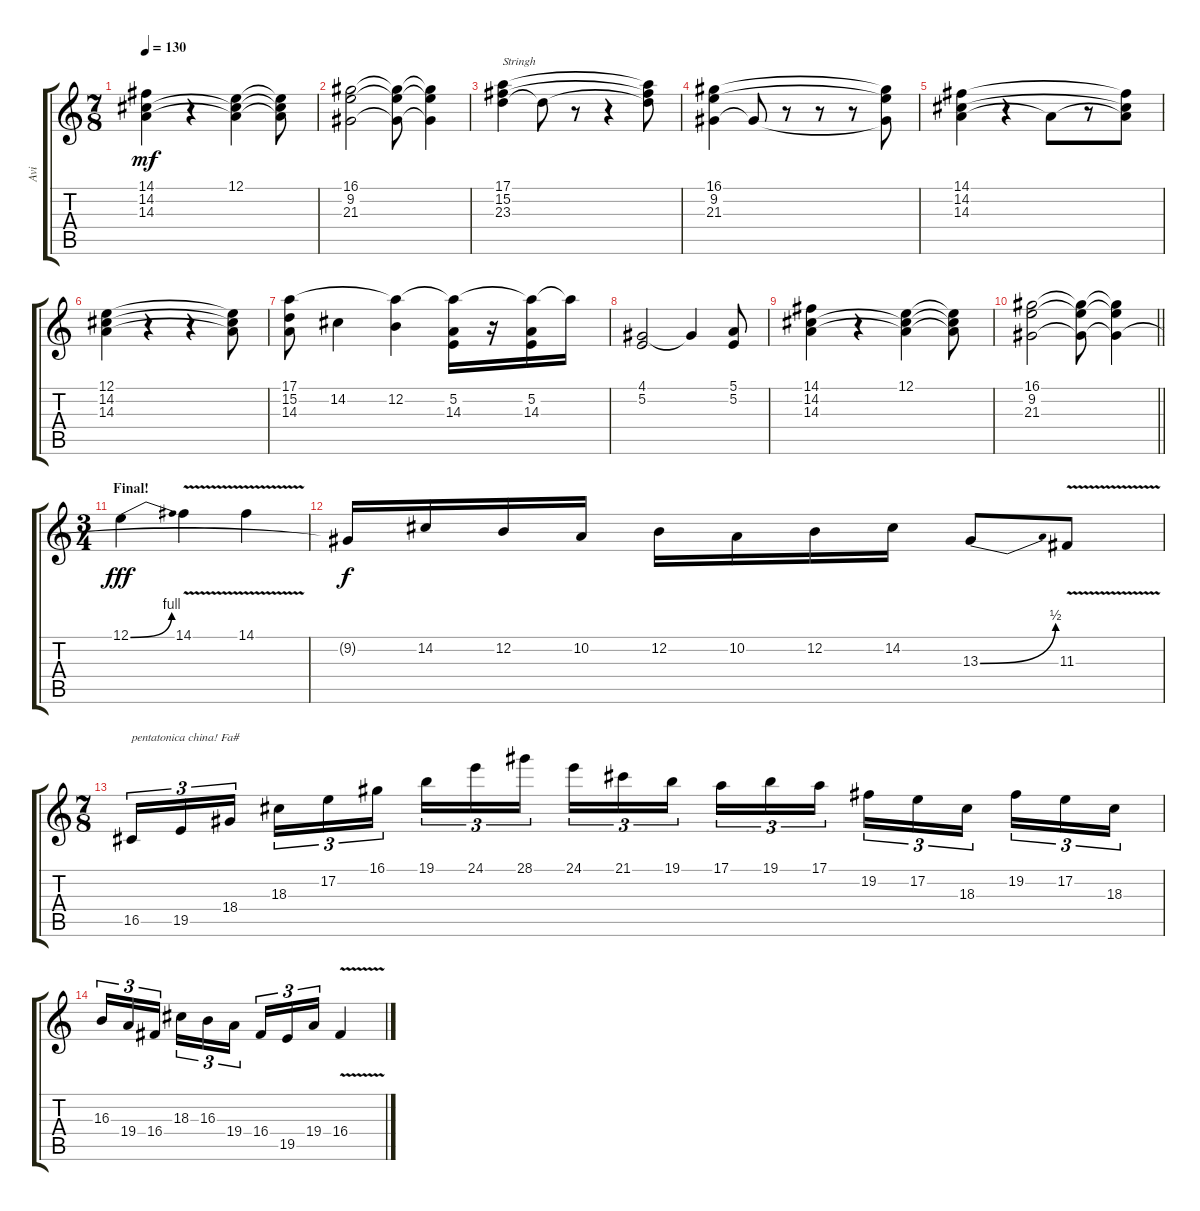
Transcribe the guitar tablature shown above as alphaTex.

\track ("Avi" "Avi") {instrument lead2sawtooth}
\staff {score tabs}
\tuning (E4 B3 G3 D3 A2 E2) {hide}
\ts (7 8)
\tempo 130
\clef g2
\ks c
(14.1 14.2 14.3).4{dy mf} r.4 (12.1 14.2{t} 14.3{t}).4 (12.1{t} 14.2{t} 14.3{t}).8 |
(16.1 9.2 21.3).2 (16.1{t} 9.2{t} 21.3{t}).8 (16.1{t} 9.2{t} 21.3{t}).4 |
(17.1 15.2 23.3).4{txt "Stringh" instrument stringensemble1} 15.2{t}.8 r.8 r.4 (17.1{t} 15.2{t} 23.3{t}).8 |
(16.1 9.2 21.3).4 9.2{t}.8 r.8 r.8 r.8 (16.1{t} 9.2{t} 21.3{t}).8 |
(14.1 14.2 14.3).4 r.4 14.3{t}.8 r.8 (14.1{t} 14.2{t} 14.3{t}).8 |
(12.1 14.2 14.3).4 r.4 r.4 (12.1{t} 14.2{t} 14.3{t}).8 |
(17.1 15.2 14.3).8 14.2.4 (17.1{t} 12.2).4 (17.1{t} 5.2 14.3).16 r.16 (17.1{t} 5.2 14.3).16 17.1{t}.16 |
(4.1 5.2).2 4.1{t}.4 (5.1 5.2).8 |
(14.1 14.2 14.3).4 r.4 (12.1 14.2{t} 14.3{t}).4 (12.1{t} 14.2{t} 14.3{t}).8 |
\barLineRight lightlight
(16.1 9.2 21.3).2 (16.1{t} 9.2{t} 21.3{t}).8 (16.1{t} 9.2{t} 21.3{t}).4 |
\ts (3 4)
\section ("" "Final!")
12.1{be (bend 0 0 60 4)}.4{dy fff volume 12 instrument lead2sawtooth} 14.1{v}.4 14.1{v}.4 |
9.2{t}.16{dy f} 14.2.16 12.2.16 10.2.16 12.2.16 10.2.16 12.2.16 14.2.16 13.3{be (bend 0 0 60 2)}.8 11.3{v}.8 |
\ts (7 8)
16.5.16{tu (3 2) txt "pentatonica china! Fa#"} 19.5.16{tu (3 2)} 18.4.16{tu (3 2)} 18.3.16{tu (3 2)} 17.2.16{tu (3 2)} 16.1.16{tu (3 2)} 19.1.16{tu (3 2)} 24.1.16{tu (3 2)} 28.1.16{tu (3 2)} 24.1.16{tu (3 2)} 21.1.16{tu (3 2)} 19.1.16{tu (3 2)} 17.1.16{tu (3 2)} 19.1.16{tu (3 2)} 17.1.16{tu (3 2)} 19.2.16{tu (3 2)} 17.2.16{tu (3 2)} 18.3.16{tu (3 2)} 19.2.16{tu (3 2)} 17.2.16{tu (3 2)} 18.3.16{tu (3 2)} |
16.3.16{tu (3 2)} 19.4.16{tu (3 2)} 16.4.16{tu (3 2)} 18.3.16{tu (3 2)} 16.3.16{tu (3 2)} 19.4.16{tu (3 2)} 16.4.16{tu (3 2)} 19.5.16{tu (3 2)} 19.4.16{tu (3 2)} 16.4{v}.4
